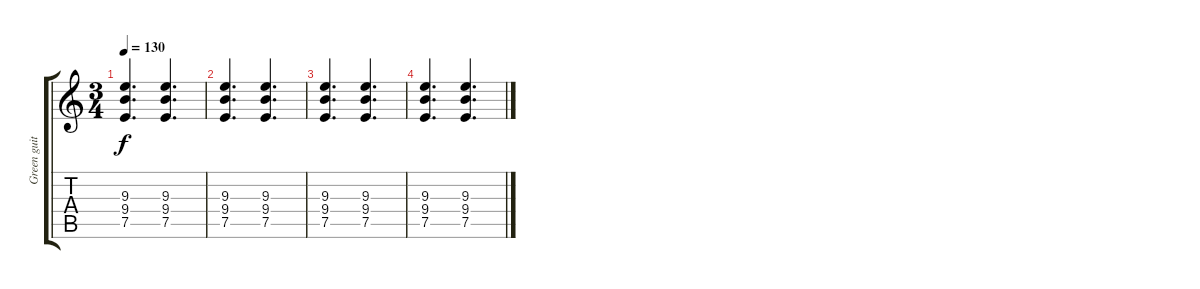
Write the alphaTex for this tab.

\track ("Green guitar" "Green guit") {instrument overdrivenguitar}
\staff {score tabs}
\tuning (E4 B3 G3 D3 A2 E2) {hide}
\ts (3 4)
\tempo 130
\clef g2
\ks c
(9.3 9.4 7.5).4{d dy f} (9.3 9.4 7.5).4{d} |
(9.3 9.4 7.5).4{d} (9.3 9.4 7.5).4{d} |
(9.3 9.4 7.5).4{d} (9.3 9.4 7.5).4{d} |
(9.3 9.4 7.5).4{d} (9.3 9.4 7.5).4{d}
